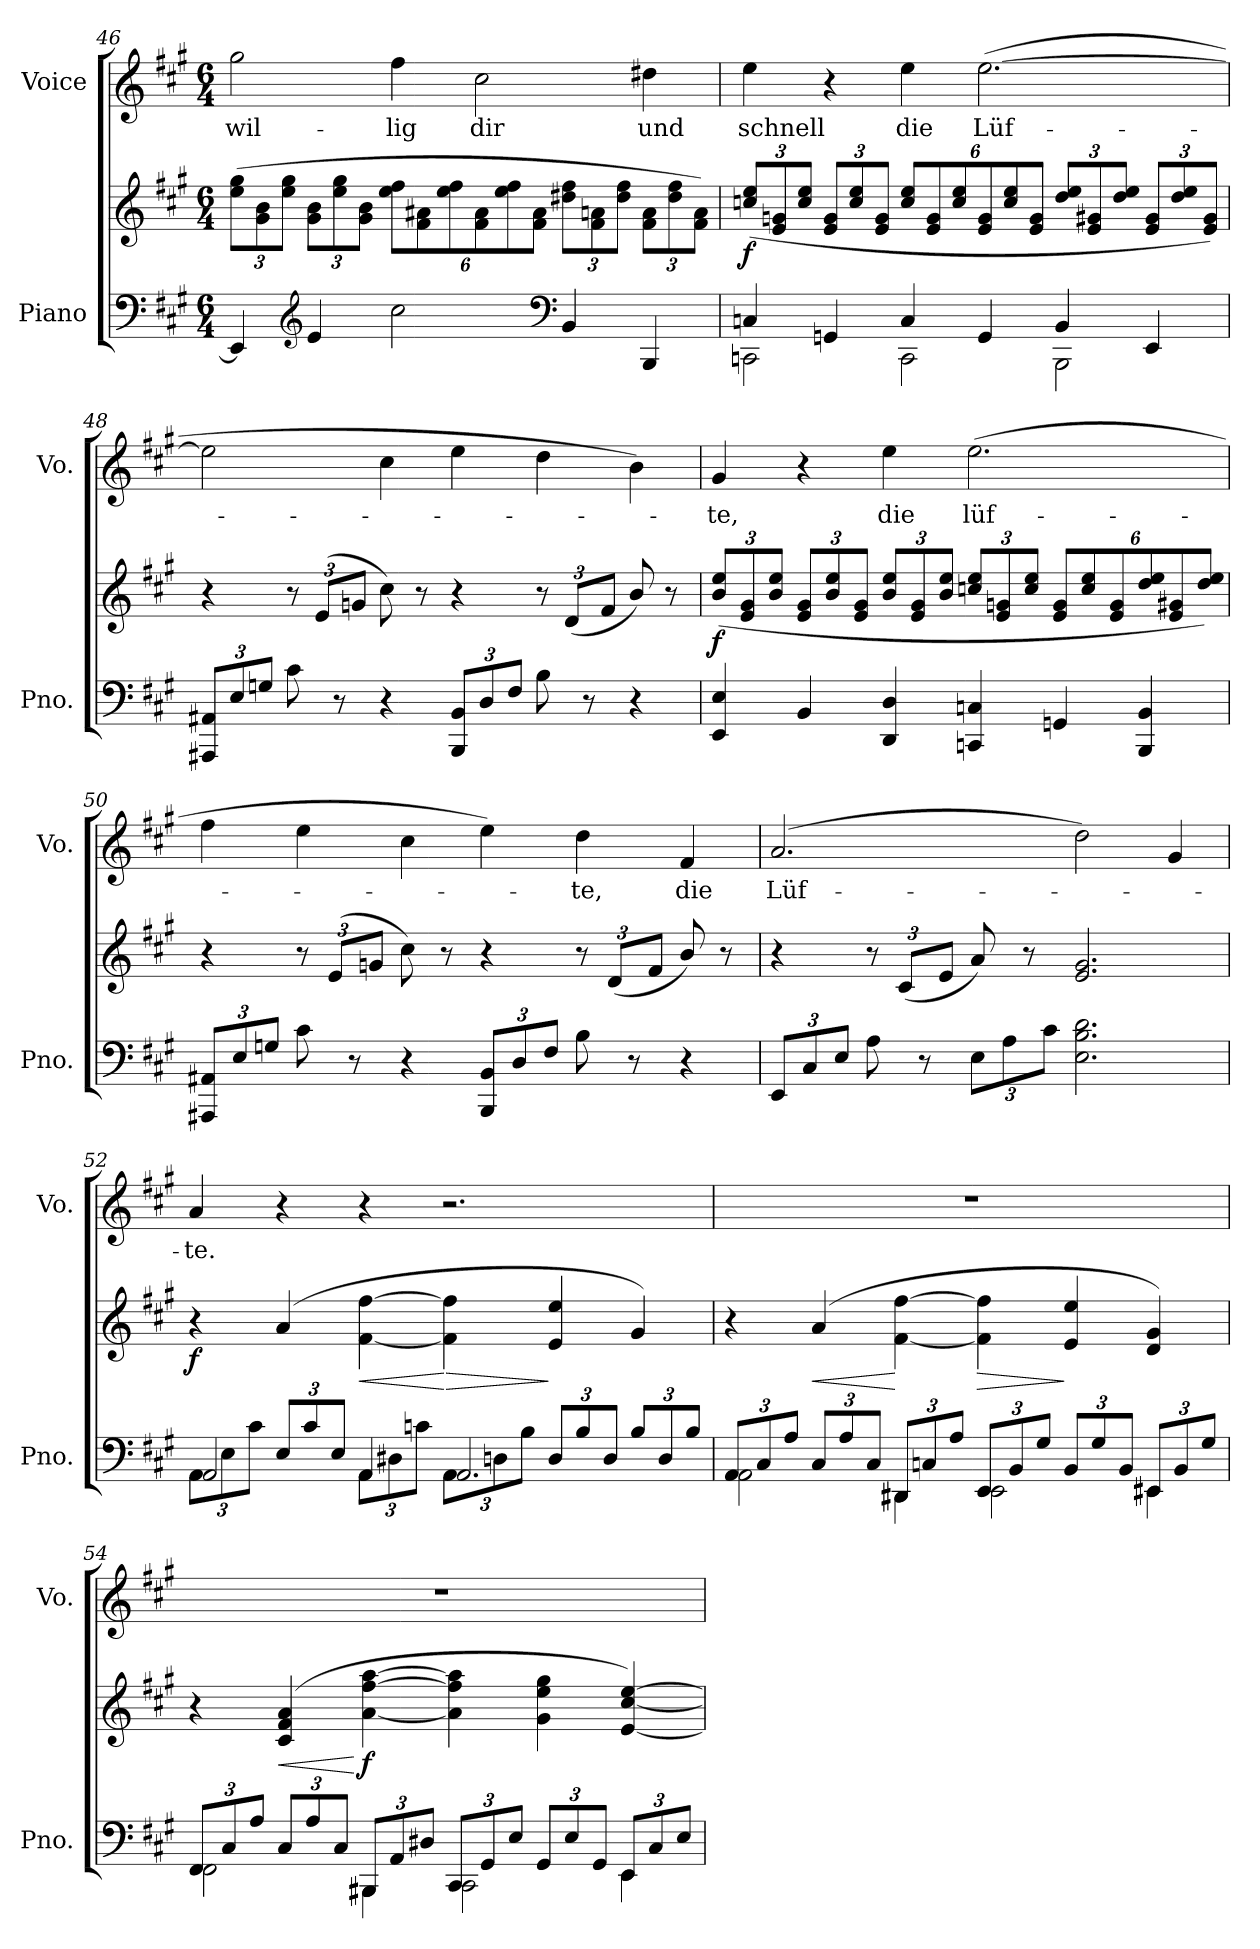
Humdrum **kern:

**kern	**kern	**dynam	**kern	**text
*part2	*part2	*part2	*part1	*part1
*staff3	*staff2	*staff2/3	*staff1	*staff1
*I"Piano	*	*	*I"Voice	*
*I'Pno.	*	*	*I'Vo.	*
*clefF4	*clefG2	*	*clefG2	*
*k[f#c#g#]	*k[f#c#g#]	*	*k[f#c#g#]	*
*M6/4	*M6/4	*	*M6/4	*
*	*Xbrackettup	*	*	*
=46	=46	=46	=46	=46
4EE/]	(12ee\ 12gg#\L	.	2gg#\	wil-
.	12g#\ 12b\	.	.	.
.	12ee\ 12gg#\J	.	.	.
*clefG2	*	*	*	*
4e/	12g#\ 12b\L	.	.	.
.	12ee\ 12gg#\	.	.	.
.	12g#\ 12b\J	.	.	.
*	*brackettup	*	*	*
2cc#\	12ee\ 12ff#\L	.	4ff#\	-lig
.	12f#\ 12a#X\	.	.	.
.	12ee\ 12ff#\	.	.	.
.	12f#\ 12a#\	.	2cc#\	dir
.	12ee\ 12ff#\	.	.	.
.	12f#\ 12a#\J	.	.	.
*clefF4	*	*	*	*
*	*Xbrackettup	*	*	*
4BB/	12dd#X\ 12ff#\L	.	.	.
.	12f#\ 12an\	.	.	.
.	12dd#\ 12ff#\J	.	.	.
4BBB/	12f#\ 12a\L	.	4dd#X\	und
.	12dd#\ 12ff#\	.	.	.
.	12f#\ 12a\J)	.	.	.
=47	=47	=47	=47	=47
*^	*	*	*	*
!	!	!	!LO:DY:b	!	!
4Cn/	2CCn\	(>12ccn/ 12ee/L	f	4ee\	schnell
.	.	12e/ 12gn/	.	.	.
.	.	12cc/ 12ee/J	.	.	.
4GGn/	.	12e/ 12g/L	.	4r	.
.	.	12cc/ 12ee/	.	.	.
.	.	12e/ 12g/J	.	.	.
*	*	*brackettup	*	*	*
4C/	2CC\	12cc/ 12ee/L	.	4ee\	die
.	.	12e/ 12g/	.	.	.
.	.	12cc/ 12ee/	.	.	.
4GG/	.	12e/ 12g/	.	([2.ee\	Lüf-
.	.	12cc/ 12ee/	.	.	.
.	.	12e/ 12g/J	.	.	.
*	*	*Xbrackettup	*	*	*
4BB/	2BBB\	12dd/ 12ee/L	.	.	.
.	.	12e/ 12g#X/	.	.	.
.	.	12dd/ 12ee/J	.	.	.
4EE/	.	12e/ 12g#/L	.	.	.
.	.	12dd/ 12ee/	.	.	.
.	.	12e/ 12g#/J)	.	.	.
*v	*v	*	*	*	*
=48	=48	=48	=48	=48
*Xbrackettup	*	*	*	*
12AAA#X/ 12AA#X/L	4r	.	2ee\]	.
12E/	.	.	.	.
12Gn/J	.	.	.	.
8c#\	12r	.	.	.
.	(12e/L	.	.	.
8r	.	.	.	.
.	12gn/J	.	.	.
4r	8cc#\)	.	4cc#\	.
.	8r	.	.	.
12BBB/ 12BB/L	4r	.	4ee\	.
12D/	.	.	.	.
12F#/J	.	.	.	.
8B\	12r	.	4dd\	.
.	(12d/L	.	.	.
8r	.	.	.	.
.	12f#/J	.	.	.
4r	8b/)	.	4b\)	.
.	8r	.	.	.
=49	=49	=49	=49	=49
!	!	!LO:DY:b	!	!
4EE/ 4E/	(>12b/ 12ee/L	f	4g#/	-te,
.	12e/ 12g#/	.	.	.
.	12b/ 12ee/J	.	.	.
4BB/	12e/ 12g#/L	.	4r	.
.	12b/ 12ee/	.	.	.
.	12e/ 12g#/J	.	.	.
4DD/ 4D/	12b/ 12ee/L	.	4ee\	die
.	12e/ 12g#/	.	.	.
.	12b/ 12ee/J	.	.	.
4CCn/ 4Cn/	12ccn/ 12ee/L	.	(2.ee\	lüf-
.	12e/ 12gn/	.	.	.
.	12cc/ 12ee/J	.	.	.
*	*brackettup	*	*	*
4GGn/	12e/ 12g/L	.	.	.
.	12cc/ 12ee/	.	.	.
.	12e/ 12g/	.	.	.
4BBB/ 4BB/	12dd/ 12ee/	.	.	.
.	12e/ 12g#X/	.	.	.
.	12dd/ 12ee/J)	.	.	.
=50	=50	=50	=50	=50
12AAA#X/ 12AA#X/L	4r	.	4ff#\	.
12E/	.	.	.	.
12Gn/J	.	.	.	.
*	*Xbrackettup	*	*	*
8c#\	12r	.	4ee\	.
.	(12e/L	.	.	.
8r	.	.	.	.
.	12gn/J	.	.	.
4r	8cc#\)	.	4cc#\	.
.	8r	.	.	.
12BBB/ 12BB/L	4r	.	4ee\)	.
12D/	.	.	.	.
12F#/J	.	.	.	.
8B\	12r	.	4dd\	-te,
.	(12d/L	.	.	.
8r	.	.	.	.
.	12f#/J	.	.	.
4r	8b/)	.	4f#/	die
.	8r	.	.	.
=51	=51	=51	=51	=51
12EE/L	4r	.	(2.a/	Lüf-
12C#/	.	.	.	.
12E/J	.	.	.	.
8A\	12r	.	.	.
.	(12c#/L	.	.	.
8r	.	.	.	.
.	12e/J	.	.	.
12E\L	8a/)	.	.	.
12A\	.	.	.	.
.	8r	.	.	.
12c#\J	.	.	.	.
2.E\ 2.B\ 2.d\	2.e/ 2.g#/	.	2dd\)	.
.	.	.	4g#/	.
=52	=52	=52	=52	=52
*^	*	*	*	*
!	!	!	!LO:DY:b	!	!
12AA\L	2AA/	4r	f	4a/	-te.
12E\	.	.	.	.	.
12c#\J	.	.	.	.	.
12E/L	.	(4a/	.	4r	.
12c#/	.	.	.	.	.
12E/J	.	.	.	.	.
!	!	!	!LO:HP:b	!	!
12AA\L	4AA/	[4f#\ [4ff#\	<	4r	.
12D#X\	.	.	.	.	.
12cn\J	.	.	.	.	.
!	!	!	!LO:HP:n=1:b	!	!
12AA\L	2.AA/	4f#\] 4ff#\]	[ >	2.r	.
12Dn\	.	.	.	.	.
12B\J	.	.	.	.	.
12D/L	.	4e/ 4ee/	]	.	.
12B/	.	.	.	.	.
12D/J	.	.	.	.	.
12B/L	.	4g#/)	.	.	.
12D/	.	.	.	.	.
12B/J	.	.	.	.	.
=53	=53	=53	=53	=53	=53
12AA/L	2AA\	4r	.	1.r	.
12C#/	.	.	.	.	.
12A/J	.	.	.	.	.
!	!	!	!LO:HP:b	!	!
12C#/L	.	(4a/	<	.	.
12A/	.	.	.	.	.
12C#/J	.	.	.	.	.
12DD#X/L	4DD#\	[4f#\ [4ff#\	[	.	.
12Cn/	.	.	.	.	.
12A/J	.	.	.	.	.
!	!	!	!LO:HP:b	!	!
12EE/L	2EE\	4f#\] 4ff#\]	>	.	.
12BB/	.	.	.	.	.
12G#/J	.	.	.	.	.
12BB/L	.	4e/ 4ee/	]	.	.
12G#/	.	.	.	.	.
12BB/J	.	.	.	.	.
12EE#X/L	4EE#\	4d/ 4g#/)	.	.	.
12BB/	.	.	.	.	.
12G#/J	.	.	.	.	.
=54	=54	=54	=54	=54	=54
12FF#/L	2FF#\	4r	.	1.r	.
12C#/	.	.	.	.	.
12A/J	.	.	.	.	.
!	!	!	!LO:HP:b	!	!
12C#/L	.	(4c#/ 4f#/ 4a/	<	.	.
12A/	.	.	.	.	.
12C#/J	.	.	.	.	.
!	!	!	!LO:DY:n=1:b	!	!
12BBB#X/L	4BBB#\	[4a\ [4ff#\ [4aa\	[ f	.	.
12AA/	.	.	.	.	.
12D#X/J	.	.	.	.	.
12CC#/L	2CC#\	4a\] 4ff#\] 4aa\]	.	.	.
12GG#/	.	.	.	.	.
12E/J	.	.	.	.	.
12GG#/L	.	4g#\ 4ee\ 4gg#\	.	.	.
12E/	.	.	.	.	.
12GG#/J	.	.	.	.	.
12EE/L	4EE\	[<4e/ [<4cc#/ [4ee/)	.	.	.
12C#/	.	.	.	.	.
12E/J	.	.	.	.	.
*v	*v	*	*	*	*
=	=	=	=	=
*-	*-	*-	*-	*-
